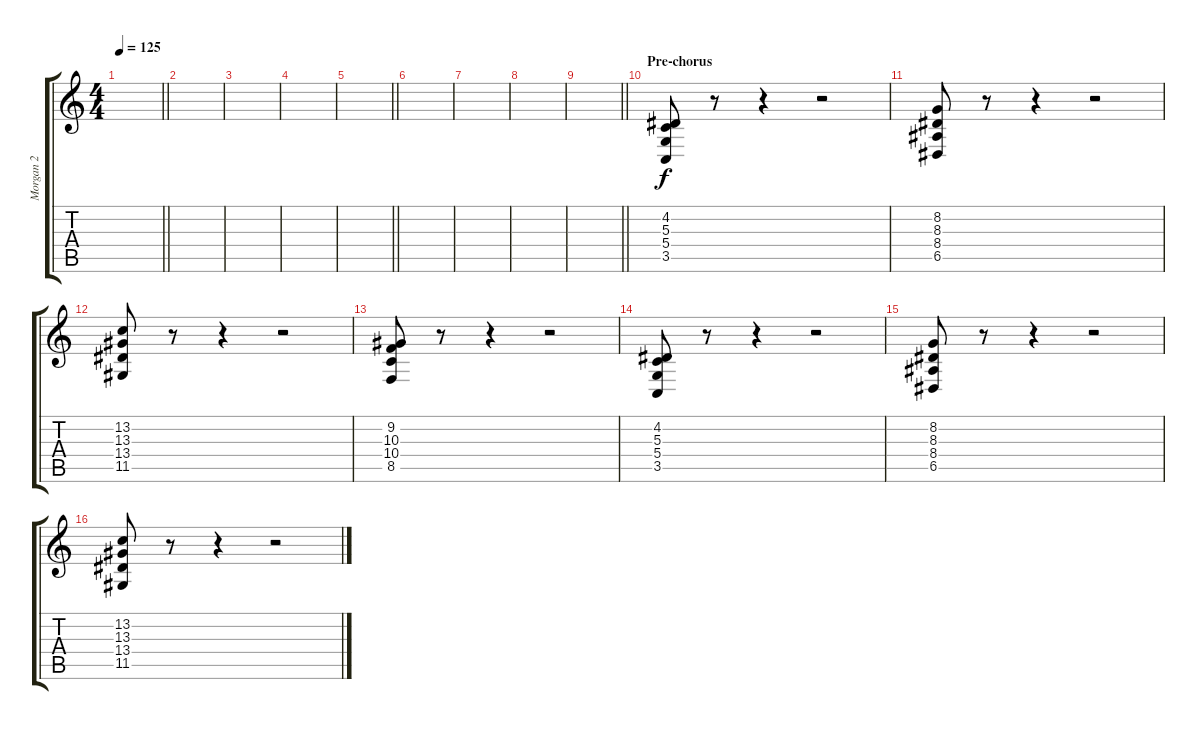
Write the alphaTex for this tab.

\track ("Morgan 2" "Morgan 2") {instrument choiraahs}
\staff {score tabs}
\tuning (E4 B3 G3 D3 A2 E2) {hide}
\ts (4 4)
\tempo 125
\clef g2
\barLineRight lightlight
\ks c
|
|
|
|
\barLineRight lightlight
|
|
|
|
\barLineRight lightlight
|
\section ("" "Pre-chorus")
(4.2 5.3 5.4 3.5).8 r.8 r.4 r.2 |
(8.2 8.3 8.4 6.5).8 r.8 r.4 r.2 |
(13.2 13.3 13.4 11.5).8 r.8 r.4 r.2 |
(9.2 10.3 10.4 8.5).8 r.8 r.4 r.2 |
(4.2 5.3 5.4 3.5).8 r.8 r.4 r.2 |
(8.2 8.3 8.4 6.5).8 r.8 r.4 r.2 |
(13.2 13.3 13.4 11.5).8 r.8 r.4 r.2
